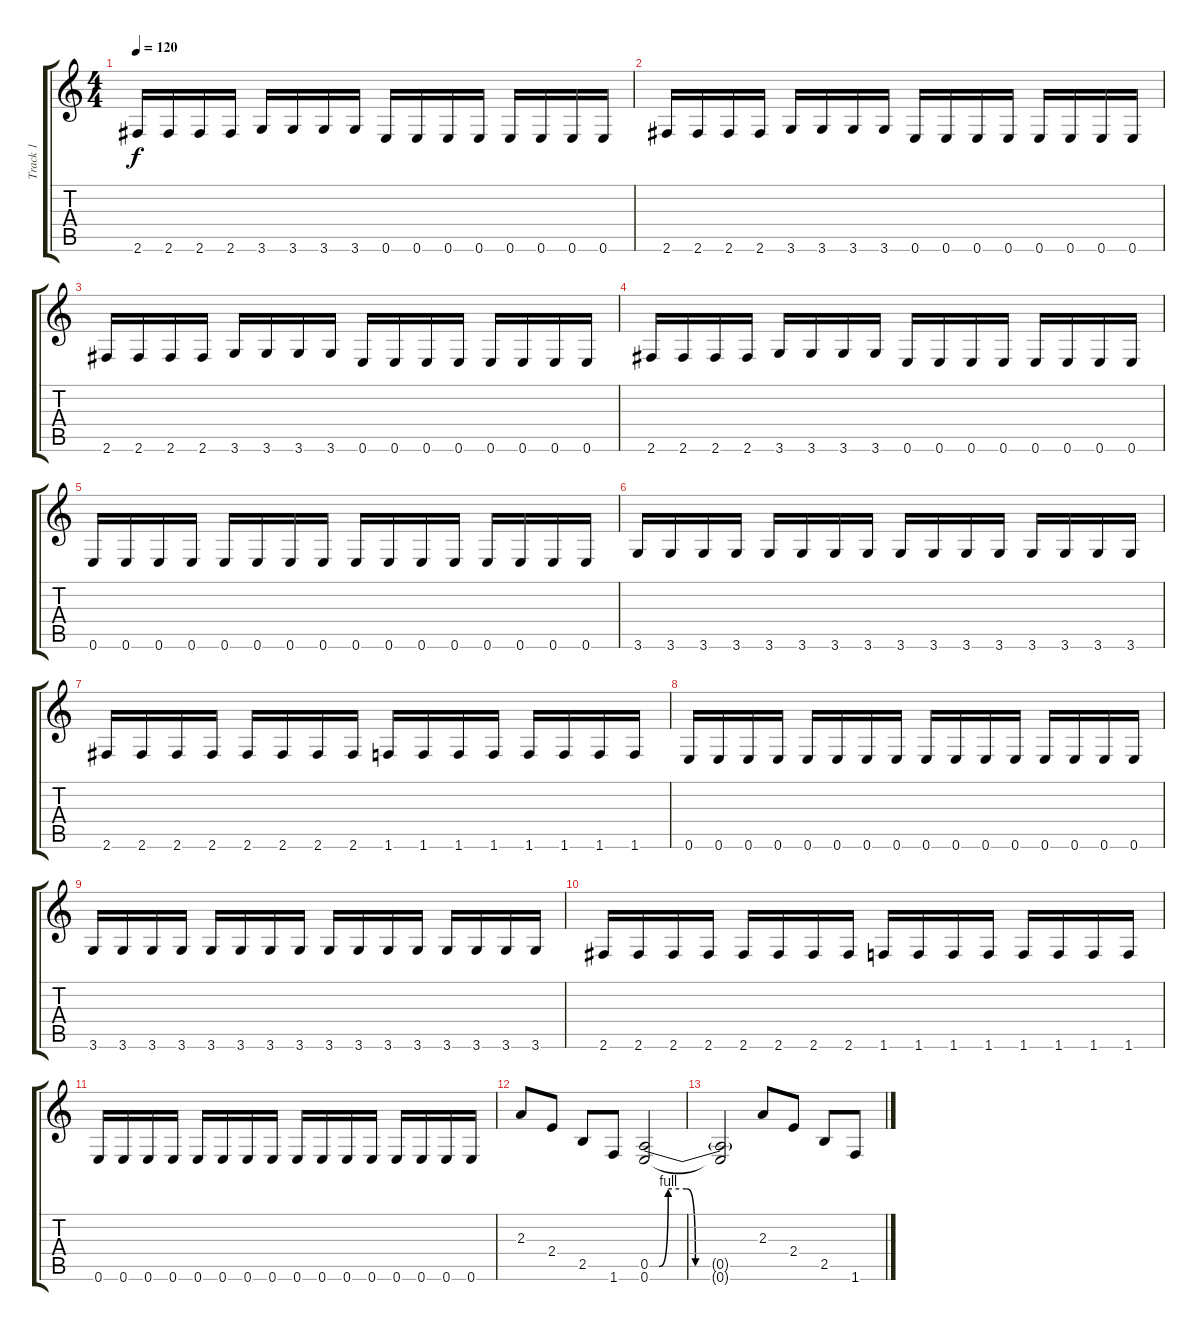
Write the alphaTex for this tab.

\track ("Track 1" "Track 1") {instrument overdrivenguitar}
\staff {score tabs}
\tuning (E4 B3 G3 D3 A2 E2) {hide}
\ts (4 4)
\tempo 120
\clef g2
\ks c
2.6.16{dy f} 2.6.16 2.6.16 2.6.16 3.6.16 3.6.16 3.6.16 3.6.16 0.6.16 0.6.16 0.6.16 0.6.16 0.6.16 0.6.16 0.6.16 0.6.16 |
2.6.16 2.6.16 2.6.16 2.6.16 3.6.16 3.6.16 3.6.16 3.6.16 0.6.16 0.6.16 0.6.16 0.6.16 0.6.16 0.6.16 0.6.16 0.6.16 |
2.6.16 2.6.16 2.6.16 2.6.16 3.6.16 3.6.16 3.6.16 3.6.16 0.6.16 0.6.16 0.6.16 0.6.16 0.6.16 0.6.16 0.6.16 0.6.16 |
2.6.16 2.6.16 2.6.16 2.6.16 3.6.16 3.6.16 3.6.16 3.6.16 0.6.16 0.6.16 0.6.16 0.6.16 0.6.16 0.6.16 0.6.16 0.6.16 |
0.6.16 0.6.16 0.6.16 0.6.16 0.6.16 0.6.16 0.6.16 0.6.16 0.6.16 0.6.16 0.6.16 0.6.16 0.6.16 0.6.16 0.6.16 0.6.16 |
3.6.16 3.6.16 3.6.16 3.6.16 3.6.16 3.6.16 3.6.16 3.6.16 3.6.16 3.6.16 3.6.16 3.6.16 3.6.16 3.6.16 3.6.16 3.6.16 |
2.6.16 2.6.16 2.6.16 2.6.16 2.6.16 2.6.16 2.6.16 2.6.16 1.6.16 1.6.16 1.6.16 1.6.16 1.6.16 1.6.16 1.6.16 1.6.16 |
0.6.16 0.6.16 0.6.16 0.6.16 0.6.16 0.6.16 0.6.16 0.6.16 0.6.16 0.6.16 0.6.16 0.6.16 0.6.16 0.6.16 0.6.16 0.6.16 |
3.6.16 3.6.16 3.6.16 3.6.16 3.6.16 3.6.16 3.6.16 3.6.16 3.6.16 3.6.16 3.6.16 3.6.16 3.6.16 3.6.16 3.6.16 3.6.16 |
2.6.16 2.6.16 2.6.16 2.6.16 2.6.16 2.6.16 2.6.16 2.6.16 1.6.16 1.6.16 1.6.16 1.6.16 1.6.16 1.6.16 1.6.16 1.6.16 |
0.6.16 0.6.16 0.6.16 0.6.16 0.6.16 0.6.16 0.6.16 0.6.16 0.6.16 0.6.16 0.6.16 0.6.16 0.6.16 0.6.16 0.6.16 0.6.16 |
2.3.8 2.4.8 2.5.8 1.6.8 (0.5{be (custom 0 0 5 0 10 4 20 4 25 0 30 0 60 0)} 0.6).2 |
(0.5{t} 0.6{t}).2 2.3.8 2.4.8 2.5.8 1.6.8
